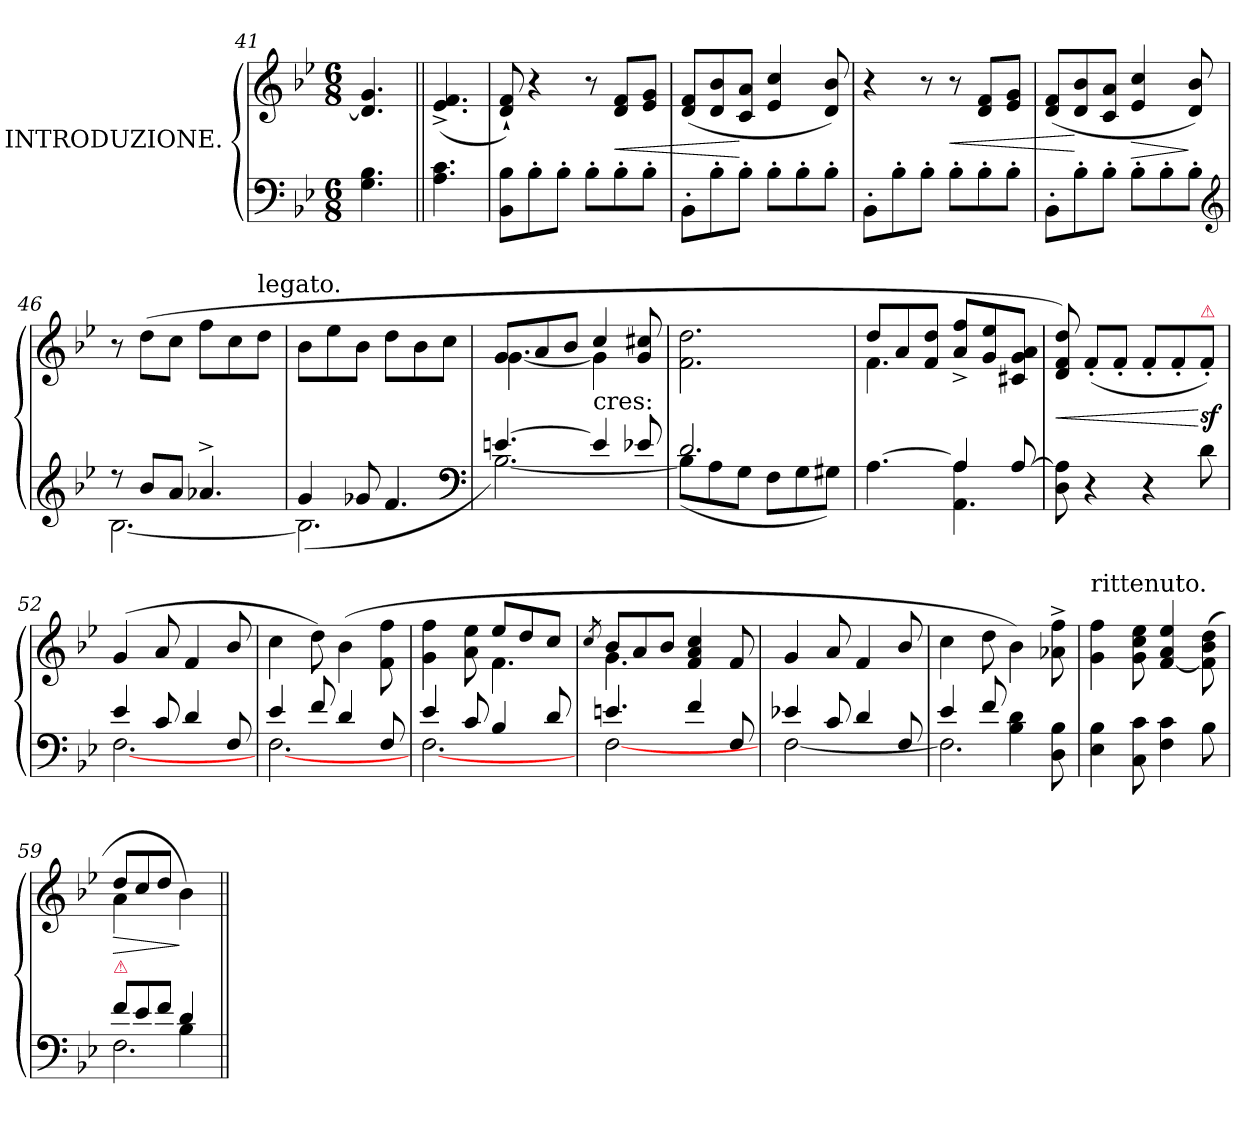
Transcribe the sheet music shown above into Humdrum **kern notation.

**kern	**kern	**dynam
*part1	*part1	*part1
*staff2	*staff1	*staff1/2
*I"INTRODUZIONE.	*	*
*clefF4	*clefG2	*
*k[b-e-]	*k[b-e-]	*
*B-:	*B-:	*
*M6/8	*M6/8	*
=41	=41	=41
4.G 4.B-	4.d] 4.g	.
=||	=||	=||
4.A 4.c	(<4.e-^ 4.f^	.
=42	=42	=42
8BB- 8B-L	8d`< 8f`<)	.
8B-'	4r	.
8B-'J	.	.
8B-'L	8r	.
8B-'	8d 8fL	<
8B-'J	8e- 8gJ	.
=43	=43	=43
8BB-'L	(>8d 8fL	.
8B-'	8d 8b-	.
8B-'J	8c 8aJ	[
8B-'L	4e- 4cc	.
8B-'	.	.
8B-'J	8d 8b-)	.
=44	=44	=44
8BB-'L	4r	.
8B-'	.	.
8B-'J	8r	.
8B-'L	8r	<
8B-'	8d 8fL	.
8B-'J	8e- 8gJ	.
=45	=45	=45
8BB-'>/L	(>8d 8fL	.
8B-'>\	8d 8b-	[
8B-'>\J	8c 8aJ	.
8B-'>L	4e- 4cc	>
8B-'>	.	.
8B-'>J	8d 8b-)	]
*clefG2	*	*
=46	=46	=46
*^	*	*
8r	[2.B-	8r	.
8b-L	.	(>8ddL	.
8aJ	.	8ccJ	.
4.a-X^	.	8ffL	.
.	.	8cc	.
!	!	!LO:TX:a:t=legato.	!
.	.	8ddJ	.
=47	=47	=47	=47
4g	(<2.B-]	8b-L	.
.	.	8ee-	.
8g-X	.	8b-J	.
4.f	.	8ddL	.
.	.	8b-	.
.	.	8ccJ	.
*clefF4	*	*	*
=48	=48	=48	=48
*	*	*^	*
[4.en	[2.B-)	(>8gL	[4.g)	.
.	.	8a	.	.
.	.	8b-J	.	.
!	!	!LO:TX:c:t=cres&colon;	!	!
4e]	.	4cc	4g]	.
8e-X	.	8g 8cc#X	8reyy	.
*	*	*v	*v	*
=49	=49	=49	=49
2.d	(>8B-L]	2.f\ 2.dd\	.
.	8A	.	.
.	8GJ	.	.
.	8FL	.	.
.	8G	.	.
.	8G#XJ)	.	.
=50	=50	=50	=50
*	*^	*^	*
[4.A	4.ryy	4.ryy	8ddL	4.f	.
.	.	.	8a	.	.
.	.	.	8f 8ddJ	.	.
4A]	4.AA	4A\	8a^< 8ff^<L	4.rcyy	.
.	.	.	8g 8ee-	.	.
[8A	.	8ryy	8c#X 8g 8aJ	.	.
*v	*v	*v	*	*	*
*	*v	*v	*
=51	=51	=51
8D 8A]	8d 8f 8dd)	<
4r	(>8f'L	.
.	8f'J	.
4r	8f'L	.
.	8f'	.
!	!LO:TX:a:color=crimson:t=⚠	!
8d	8f'J)	[ sf
=52	=52	=52
*^	*	*
4e-	[<2.F	(>4g	.
8c	.	8a	.
4d	.	4f	.
8F	.	8b-/	.
=53	=53	=53	=53
4e-	[<2.F	4cc	.
8f	.	8dd)	.
4d	.	(>4b-	.
8F	.	8f 8ff	.
=54	=54	=54	=54
*	*	*^	*
4e-	[<2.F	4g 4ff	4.rcyy	.
8c	.	8a 8ee-	.	.
4B-	.	8ee-L	4.f	.
.	.	8dd	.	.
8d	.	8ccJ	.	.
=55	=55	=55	=55	=55
.	.	8qcc/	.	.
!	!LO:N:vis=2	!	!	!
4.en	[<2.F	8b-L	4.g	.
.	.	8a	.	.
.	.	8b-J	.	.
4f	.	4f 4a 4cc	4.rcyy	.
8F	.	8f	.	.
*	*	*v	*v	*
=56	=56	=56	=56
!	!LO:N:vis=2	!	!
4e-X	[2.F	4g	.
8c	.	8a	.
4d	.	4f	.
8F	.	8b-/	.
=57	=57	=57	=57
4e-	2.F]	4cc	.
8f	.	8dd	.
4B-\ 4d\	.	4b-)	.
8D\ 8B-\	.	8a-X^< 8ff^<	.
*v	*v	*	*
=58	=58	=58
!	!LO:TX:a:t=rittenuto.	!
4E- 4B-	4g 4ff	.
8C 8c	8g 8cc 8ee-	.
4F 4c	[4f 4a 4ee-	.
8B-	(>8f]\ 8b-\ 8dd\	.
=59	=59	=59
*Xtuplet	*	*
*^	*	*
!	!LO:N:vis=2.	!	!
*	*	*Xtuplet	*
*	*	*^	*
!LO:TX:a:color=crimson:t=⚠	!	!	!	!
12fL	4F	12ddL	4a	>
12e-	.	12cc	.	.
12fJ	.	12ddJ	.	.
4d	4B-	4b-\)	4reyy	]
*v	*v	*	*	*
*	*v	*v	*
=||	=||	=||
*-	*-	*-
